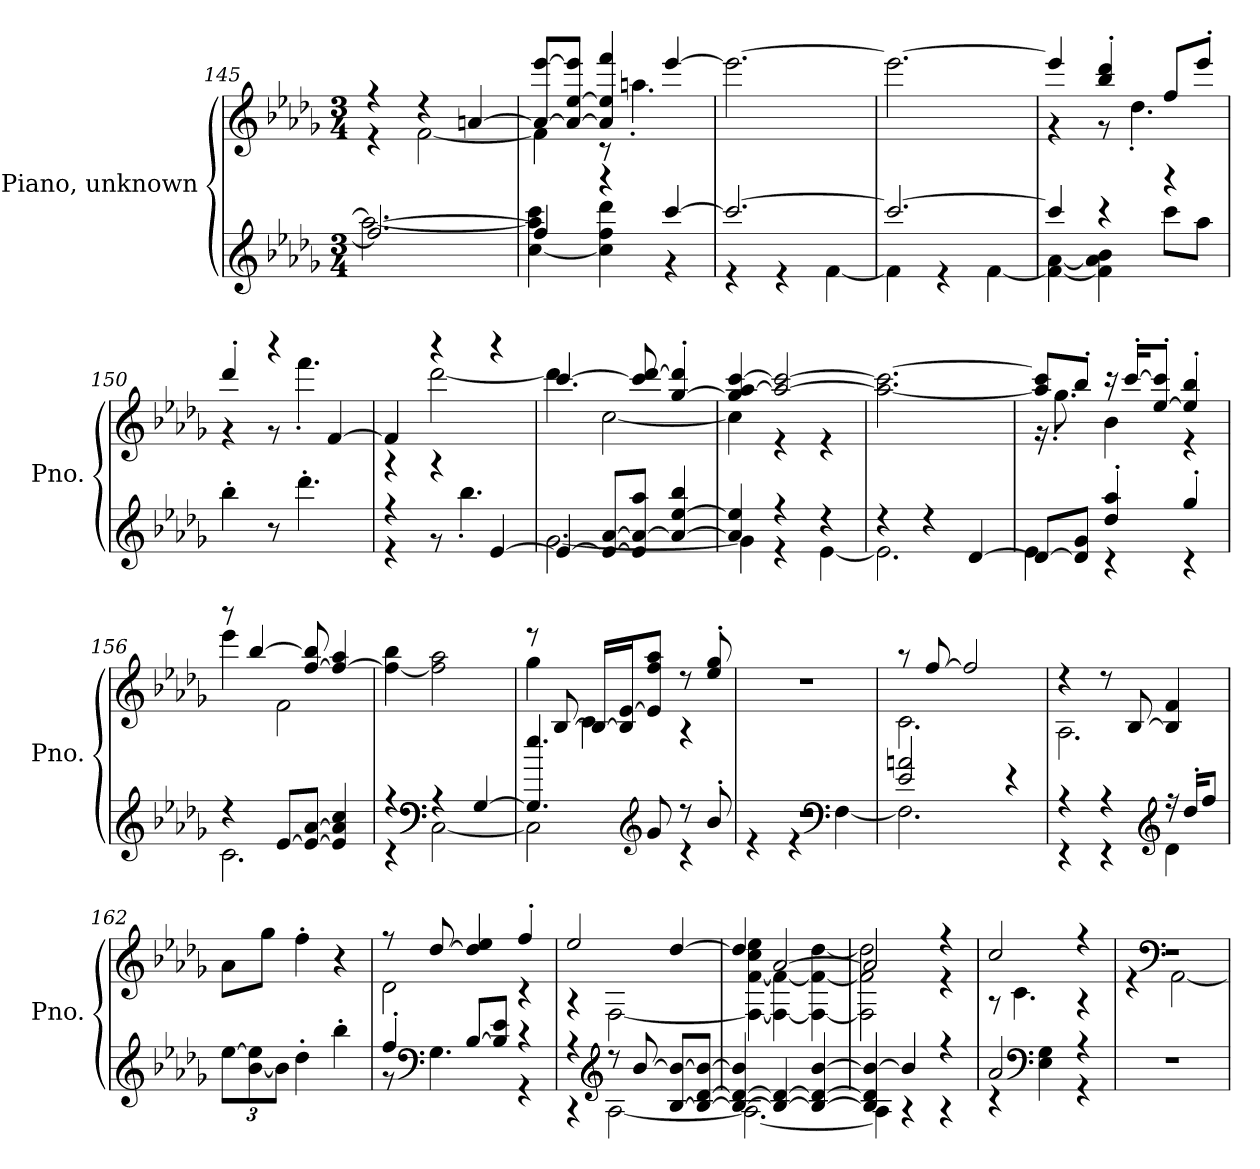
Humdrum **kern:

**kern	**kern
*part1	*part1
*staff2	*staff1
*I"Piano, unknown	*
*I'Pno.	*
*clefG2	*clefG2
*k[b-e-a-d-g-]	*k[b-e-a-d-g-]
*M3/4	*M3/4
=145	=145
*^	*^
2.ff/_	2.aa-\_	4r	4r
.	.	4r	[2f\
.	.	[4an/	.
=146	=146	=146	=146
4ff/]	[4cc\ 4aa-\] 4ccc\	8a/_ [8eee-/L	4f\]
.	.	8a/_ [8ee-/ 8eee-/]J	.
4r	4cc\] 4ff\ 4ddd-\	4a/] 4ee-/] 4fff/	8r
.	.	.	4.aan'\
[4ccc/	4r	[4eee-/	.
*	*	*v	*v
=147	=147	=147
2.ccc/_	4r	2.eee-\_
.	4r	.
.	[4f\	.
=148	=148	=148
2.ccc/_	4f\]	2.eee-\_
.	4r	.
.	[4f\	.
=149	=149	=149
*	*	*^
4ccc/]	4f\_ [4a-\	4eee-/]	4r
4r	4f\] 4a-\] 4b-\	4bb-/' 4ddd-/'	8r
.	.	.	4.dd-'\
4r	8ccc\L	8ff/L	.
.	8aa-\J	8eee-'/J	.
*v	*v	*	*
!!LO:LB:g=z	!!
=150	=150	=150
4bb-'\	4ddd-'/	4r
8r	4r	8r
4.ddd-'\	.	4.fff'\
.	[4f/	.
=151	=151	=151
*^	*	*
4r	4r	4f/]	4r
4r	8r	4r	[2ddd-\
.	4.bb-'\	.	.
[4e-/	.	4r	.
=152	=152	=152	=152
4e-/_	[2.g-\	[4.ccc/	4ddd-\]
8e-/_ [8a-/L	.	.	[2cc\
8e-/] 8a-/_ 8aa-/J	.	8ccc/] [8ddd-/	.
4a-/_ [4ee-/ 4bb-/	.	[4gg-/' 4ddd-/]'	.
=153	=153	=153	=153
4a-/] 4ee-/]	4g-\]	4gg-/] [4aa-/ [4ccc/	4cc\]
4r	4r	2aa-/_ 2ccc/_	4r
4r	[4e-\	.	4r
*	*	*v	*v
=154	=154	=154
4r	2.e-\]	2.aa-\_ 2.ccc\_
4r	.	.
[4d-/	.	.
=155	=155	=155
*	*	*^
8d-/L_	4e-\	8aa-/] 8ccc/]L	16r
.	.	.	8.gg-'\
8d-/] 8g-/J	.	8bb-'/J	.
4dd-/' 4aa-/'	4r	16r	4b-\
.	.	[16ccc'/KL	.
.	.	[8ee-/' 8ccc/]'J	.
4gg-'/	4r	4ee-/]' 4bb-/'	4r
!!LO:LB:g=z	!!
=156	=156	=156	=156
4r	2.c\	8r	4eee-\
.	.	[4bb-/	.
[8e-/L	.	.	2f\
8e-/_ [8a-/J	.	[8ff/ 8bb-/]	.
4e-/] 4a-/] 4cc/	.	4ff/_ 4aa-/	.
*	*	*v	*v
=157	=157	=157
4r	4r	4ff\_ 4bb-\
*clefF4	*	*
4r	[2C\	2ff\] 2aa-\
[4G-/	.	.
=158	=158	=158
*	*	*^
4.G-/] 4.ee-/	2C\]	8r	4gg-\
.	.	[8B-/	.
.	.	16B-/LL_	4c\
.	.	16B-/] [16e-/J	.
*clefG2	*	*	*
8g-/	.	8e-/] 8ff/ 8aa-/J	.
8r	4r	8r	4r
8b-'/	.	8ee-/' 8gg-/'	.
*	*	*v	*v
=159	=159	=159
2.r	4r	2.r
.	4r	.
*clefF4	*	*
.	[4F\	.
=160	=160	=160
*	*	*^
2e-/ 2an/	2.F\]	8r	2.c\
.	.	[8ff/	.
.	.	2ff/]	.
4r	.	.	.
!!LO:LB:g=z	!!
=161	=161	=161	=161
4r	4r	4r	2.A-\
4r	4r	8r	.
.	.	[8B-/	.
*clefG2	*	*	*
16r	4d-\	4B-/] 4f/	.
16dd-'/KL	.	.	.
8ff/J	.	.	.
*v	*v	*	*
*	*v	*v
=162	=162
*Xbrackettup	*
[12ee-\L	8a-\L
[12b-\ 12ee-\]	.
.	8gg-\J
12b-\J]	.
4dd-'\	4ff'\
4bb-'\	4r
=163	=163
*^	*^
4ff'/	8r	8r	2d-\
*clefF4	*	*	*
.	4.G-\	[8dd-/	.
[8B-/L	.	4dd-/] 4ee-/	.
8B-/] 8e-/J	.	.	.
4r	4r	4ff'/	4r
=164	=164	=164	=164
4r	4r	2ee-/	4r
*clefG2	*	*	*
8r	[2A-\	.	[2F\
[8b-/	.	.	.
[8B-/ 8b-/_L	.	[4dd-/	.
8B-/_ [8d-/ 8b-/_J	.	.	.
=165	=165	=165	=165
4B-/_ 4d-/_ 4b-/]	2.A-\_	4dd-/]	4F\_ [4f\ 4cc\ 4ee-\
4B-/_ 4d-/_	.	[2a-/	4F\_ 4f\_
4B-/_ 4d-/_ [4b-/	.	.	4F\_ 4f\_ [4dd-\
!!LO:LB:g=z	!!
=166	=166	=166	=166
4B-/] 4d-/] 4b-/_	4A-\]	2a-/]	2F\] 2f\] 2dd-\]
4b-/]	4r	.	.
4r	4r	4r	4r
=167	=167	=167	=167
2a-/	4r	2cc/	8r
.	.	.	4.c\
*clefF4	*	*	*
.	4E-\ 4G-\	.	.
4r	4r	4r	4r
*v	*v	*	*
=168	=168	=168
2.r	2.r	4r
*	*clefF4	*
.	.	[2AA-\
*	*v	*v
=	=
*-	*-
